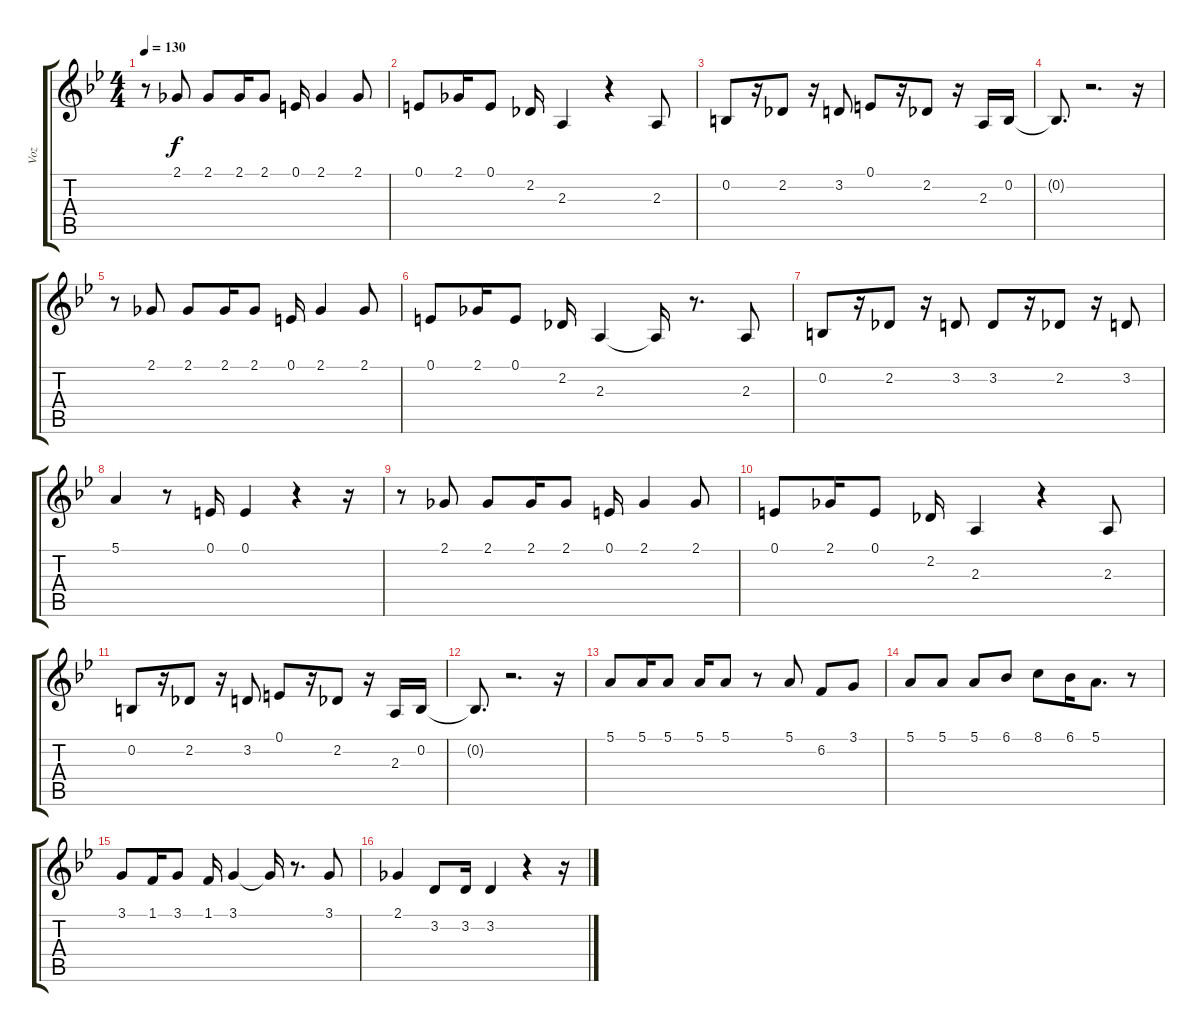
\track ("Voz" "Voz") {instrument clarinet}
\staff {score tabs}
\tuning (E4 B3 G3 D3 A2 E2) {hide}
\ts (4 4)
\tempo 130
\clef g2
\ks gminor
r.8{dy f} 2.1.8 2.1.8 2.1.16 2.1.8 0.1.16 2.1.4 2.1.8 |
0.1.8 2.1.16 0.1.8 2.2.16 2.3.4 r.4 2.3.8 |
0.2.8 r.16 2.2.8 r.16 3.2.8 0.1.8 r.16 2.2.8 r.16 2.3.16 0.2.16 |
0.2{t}.8{d} r.2{d} r.16 |
r.8 2.1.8 2.1.8 2.1.16 2.1.8 0.1.16 2.1.4 2.1.8 |
0.1.8 2.1.16 0.1.8 2.2.16 2.3.4 2.3{t}.16 r.8{d} 2.3.8 |
0.2.8 r.16 2.2.8 r.16 3.2.8 3.2.8 r.16 2.2.8 r.16 3.2.8 |
5.1.4 r.8 0.1.16 0.1.4 r.4 r.16 |
r.8 2.1.8 2.1.8 2.1.16 2.1.8 0.1.16 2.1.4 2.1.8 |
0.1.8 2.1.16 0.1.8 2.2.16 2.3.4 r.4 2.3.8 |
0.2.8 r.16 2.2.8 r.16 3.2.8 0.1.8 r.16 2.2.8 r.16 2.3.16 0.2.16 |
0.2{t}.8{d} r.2{d} r.16 |
5.1.8 5.1.16 5.1.8 5.1.16 5.1.8 r.8 5.1.8 6.2.8 3.1.8 |
5.1.8 5.1.8 5.1.8 6.1.8 8.1.8 6.1.16 5.1.8{d} r.8 |
3.1.8 1.1.16 3.1.8 1.1.16 3.1.4 3.1{t}.16 r.8{d} 3.1.8 |
2.1.4 3.2.8 3.2.16 3.2.4 r.4 r.16
